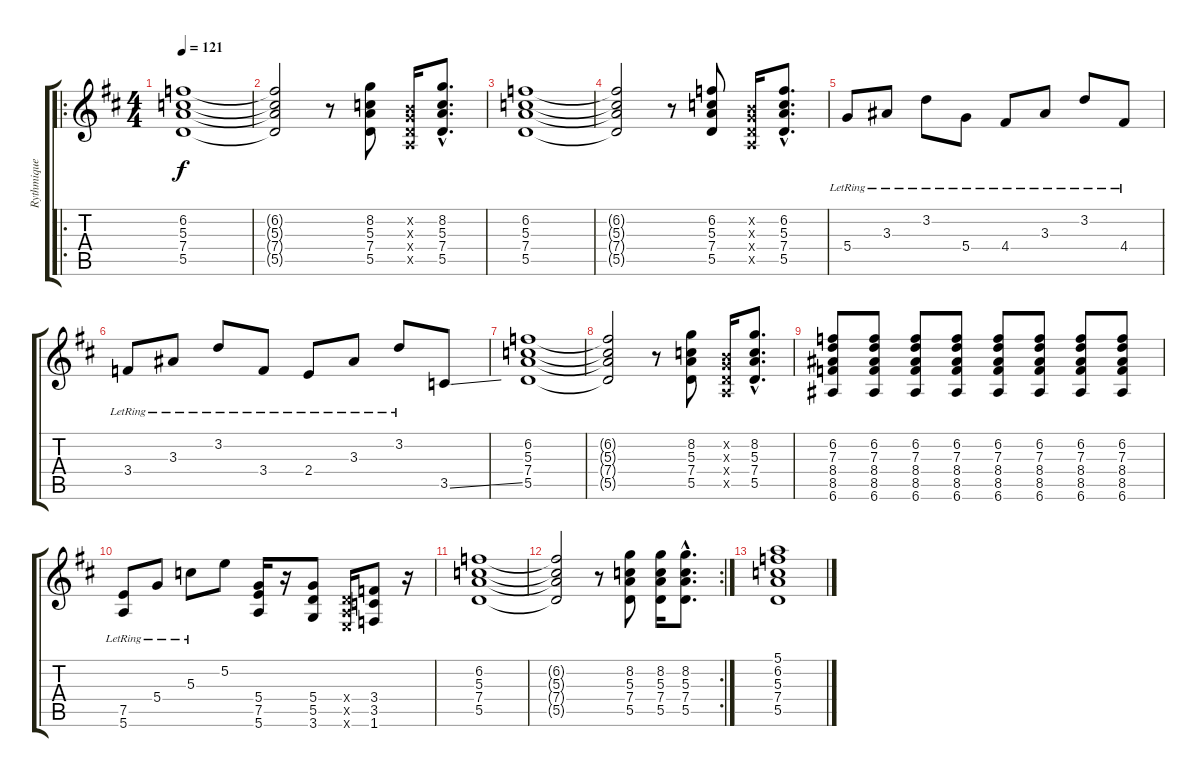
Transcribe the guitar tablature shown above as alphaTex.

\track ("Rythmique 1 / Accords" "Rythmique ") {instrument electricguitarclean}
\staff {score tabs}
\tuning (E4 B3 G3 D3 A2 E2) {hide}
\ro
\ts (4 4)
\tempo 121
\clef g2
\ks d
(6.2 5.3 7.4 5.5).1{dy f instrument electricguitarclean} |
(6.2{t} 5.3{t} 7.4{t} 5.5{t}).2 r.8 (8.2 5.3 7.4 5.5).8 (0.2{x} 0.3{x} 0.4{x} 0.5{x}).16 (8.2{hac} 5.3{hac} 7.4{hac} 5.5{hac}).8{d} |
(6.2 5.3 7.4 5.5).1 |
(6.2{t} 5.3{t} 7.4{t} 5.5{t}).2 r.8 (6.2 5.3 7.4 5.5).8 (0.2{x} 0.3{x} 0.4{x} 0.5{x}).16 (6.2{hac} 5.3{hac} 7.4{hac} 5.5{hac}).8{d} |
5.4{lr}.8 3.3{lr}.8 3.2{lr}.8 5.4{lr}.8 4.4{lr}.8 3.3{lr}.8 3.2{lr}.8 4.4{lr}.8 |
3.4{lr}.8 3.3{lr}.8 3.2{lr}.8 3.4{lr}.8 2.4{lr}.8 3.3{lr}.8 3.2{lr}.8 3.5{ss}.8 |
(6.2 5.3 7.4 5.5).1 |
(6.2{t} 5.3{t} 7.4{t} 5.5{t}).2 r.8 (8.2 5.3 7.4 5.5).8 (0.2{x} 0.3{x} 0.4{x} 0.5{x}).16 (8.2{hac} 5.3{hac} 7.4{hac} 5.5{hac}).8{d} |
(6.2 7.3 8.4 8.5 6.6).8 (6.2 7.3 8.4 8.5 6.6).8 (6.2 7.3 8.4 8.5 6.6).8 (6.2 7.3 8.4 8.5 6.6).8 (6.2 7.3 8.4 8.5 6.6).8 (6.2 7.3 8.4 8.5 6.6).8 (6.2 7.3 8.4 8.5 6.6).8 (6.2 7.3 8.4 8.5 6.6).8 |
(7.5{lr} 5.6{lr}).8 5.4{lr}.8 5.3{lr}.8 5.2.8 (5.4 7.5 5.6).16 r.16 (5.4 5.5 3.6).8 (0.4{x} 0.5{x} 0.6{x}).16 (3.4 3.5 1.6).8 r.16 |
(6.2 5.3 7.4 5.5).1 |
\rc 2
(6.2{t} 5.3{t} 7.4{t} 5.5{t}).2 r.8 (8.2 5.3 7.4 5.5).8 (8.2 5.3 7.4 5.5).16 (8.2{hac} 5.3{hac} 7.4{hac} 5.5{hac}).8{d} |
(5.1 6.2 5.3 7.4 5.5).1
